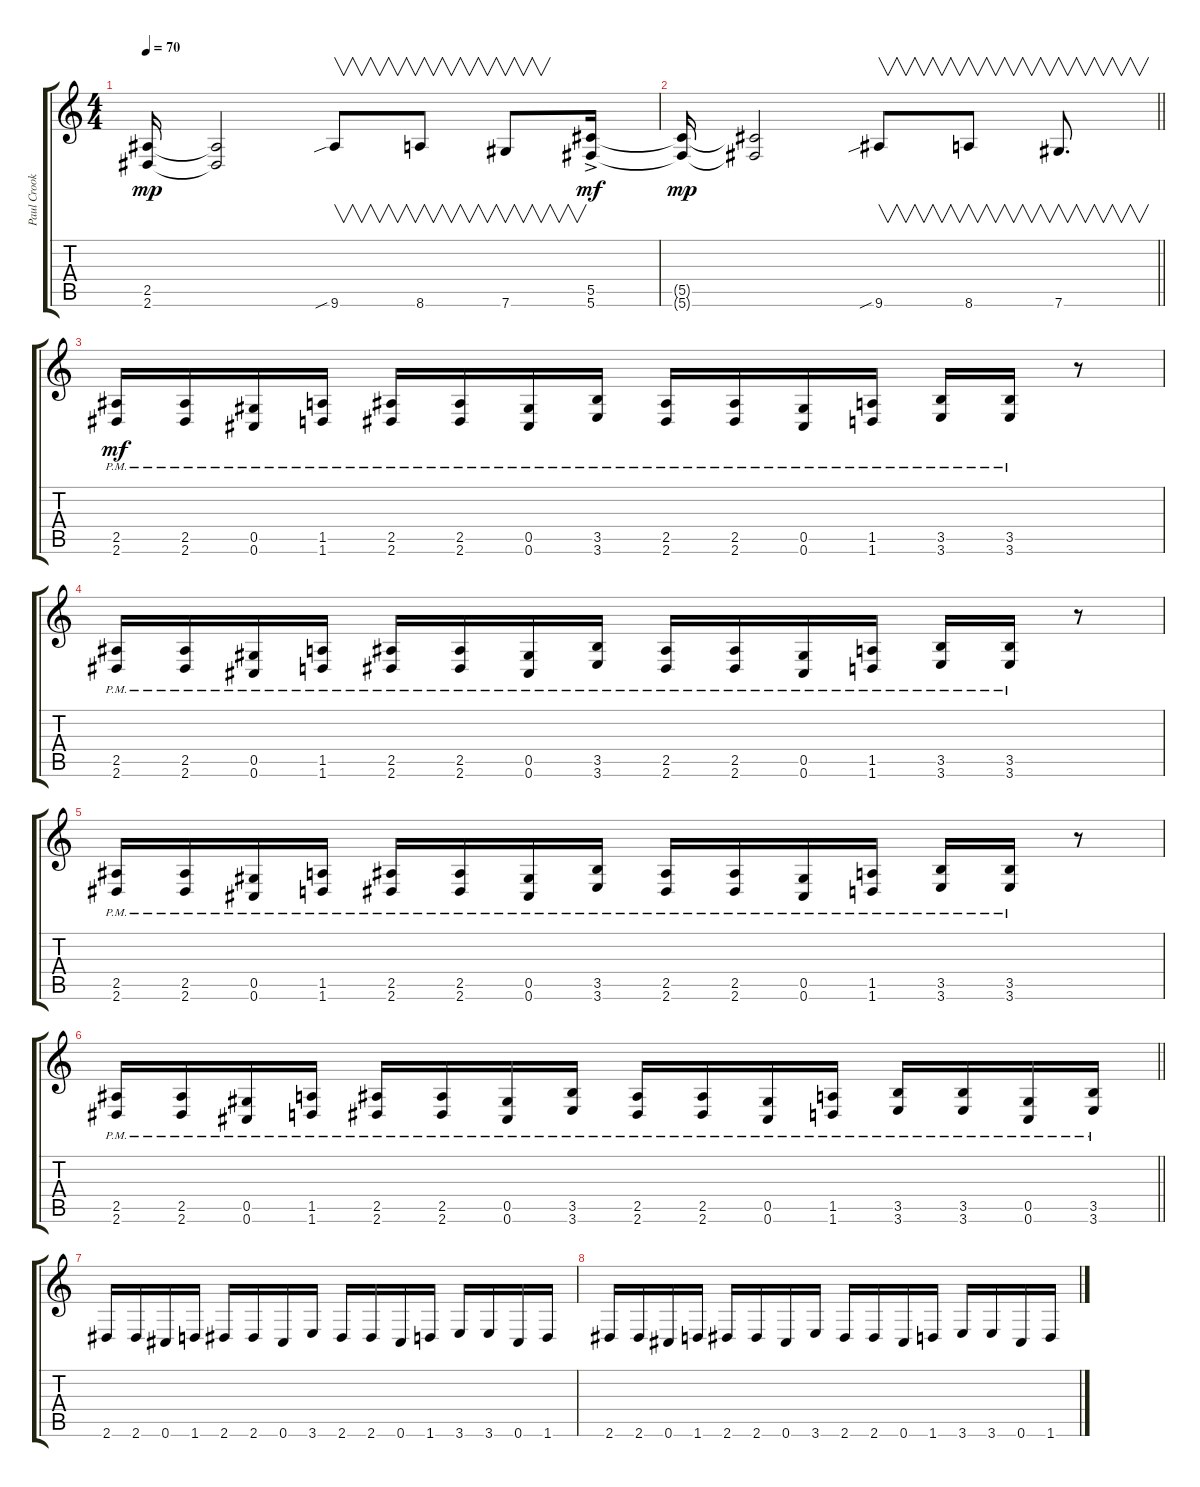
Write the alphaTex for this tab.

\track ("Paul Crook" "Paul Crook") {instrument distortionguitar}
\staff {score tabs}
\tuning (Eb4 Bb3 Gb3 Db3 Ab2 Db2) {hide}
\ts (4 4)
\tempo 70
\clef g2
\ks c
(2.5{t} 2.6{t}).16{dy mp} (2.5{t} 2.6{t}).2 9.6{sib}.8{v} 8.6.8{v} 7.6.8{v} (5.5{ac} 5.6{ac}).16{dy mf} |
\barLineRight lightlight
(5.5{t} 5.6{t}).16{dy mp} (5.5{t} 5.6{t}).2 9.6{sib}.8{v} 8.6.8{v} 7.6.8{v d} |
(2.5{pm} 2.6{pm}).16{dy mf} (2.5{pm} 2.6{pm}).16 (0.5{pm} 0.6{pm}).16 (1.5{pm} 1.6{pm}).16 (2.5{pm} 2.6{pm}).16 (2.5{pm} 2.6{pm}).16 (0.5{pm} 0.6{pm}).16 (3.5{pm} 3.6{pm}).16 (2.5{pm} 2.6{pm}).16 (2.5{pm} 2.6{pm}).16 (0.5{pm} 0.6{pm}).16 (1.5{pm} 1.6{pm}).16 (3.5{pm} 3.6{pm}).16 (3.5{pm} 3.6{pm}).16 r.8 |
(2.5{pm} 2.6{pm}).16 (2.5{pm} 2.6{pm}).16 (0.5{pm} 0.6{pm}).16 (1.5{pm} 1.6{pm}).16 (2.5{pm} 2.6{pm}).16 (2.5{pm} 2.6{pm}).16 (0.5{pm} 0.6{pm}).16 (3.5{pm} 3.6{pm}).16 (2.5{pm} 2.6{pm}).16 (2.5{pm} 2.6{pm}).16 (0.5{pm} 0.6{pm}).16 (1.5{pm} 1.6{pm}).16 (3.5{pm} 3.6{pm}).16 (3.5{pm} 3.6{pm}).16 r.8 |
(2.5{pm} 2.6{pm}).16 (2.5{pm} 2.6{pm}).16 (0.5{pm} 0.6{pm}).16 (1.5{pm} 1.6{pm}).16 (2.5{pm} 2.6{pm}).16 (2.5{pm} 2.6{pm}).16 (0.5{pm} 0.6{pm}).16 (3.5{pm} 3.6{pm}).16 (2.5{pm} 2.6{pm}).16 (2.5{pm} 2.6{pm}).16 (0.5{pm} 0.6{pm}).16 (1.5{pm} 1.6{pm}).16 (3.5{pm} 3.6{pm}).16 (3.5{pm} 3.6{pm}).16 r.8 |
\barLineRight lightlight
(2.5{pm} 2.6{pm}).16 (2.5{pm} 2.6{pm}).16 (0.5{pm} 0.6{pm}).16 (1.5{pm} 1.6{pm}).16 (2.5{pm} 2.6{pm}).16 (2.5{pm} 2.6{pm}).16 (0.5{pm} 0.6{pm}).16 (3.5{pm} 3.6{pm}).16 (2.5{pm} 2.6{pm}).16 (2.5{pm} 2.6{pm}).16 (0.5{pm} 0.6{pm}).16 (1.5{pm} 1.6{pm}).16 (3.5{pm} 3.6{pm}).16 (3.5{pm} 3.6{pm}).16 (0.5{pm} 0.6{pm}).16 (3.5{pm} 3.6{pm}).16 |
2.6.16 2.6.16 0.6.16 1.6.16 2.6.16 2.6.16 0.6.16 3.6.16 2.6.16 2.6.16 0.6.16 1.6.16 3.6.16 3.6.16 0.6.16 1.6.16 |
2.6.16 2.6.16 0.6.16 1.6.16 2.6.16 2.6.16 0.6.16 3.6.16 2.6.16 2.6.16 0.6.16 1.6.16 3.6.16 3.6.16 0.6.16 1.6.16
